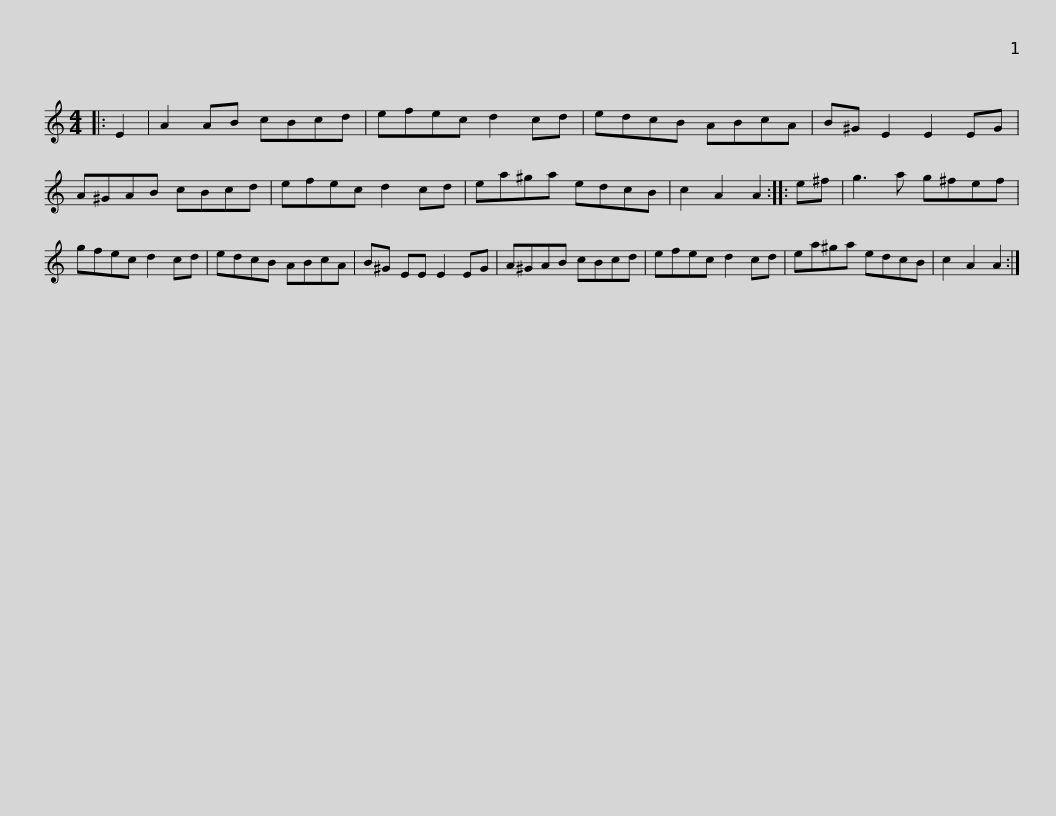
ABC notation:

X:1
L:1/8
M:4/4
I:linebreak $
K:C
V:1 treble
V:1
|: E2 | A2 AB cBcd | efec d2 cd | edcB ABcA | B^G E2 E2 EG | %5
 A^GAB cBcd |$ efec d2 cd | ea^ga edcB | c2 A2 A2 :: e^f | %10
 g3 a g^fef | gfec d2 cd | edcB ABcA |$ B^G EE E2 EG | A^GAB cBcd | %15
 efec d2 cd | ea^ga edcB | c2 A2 A2 :| %18
